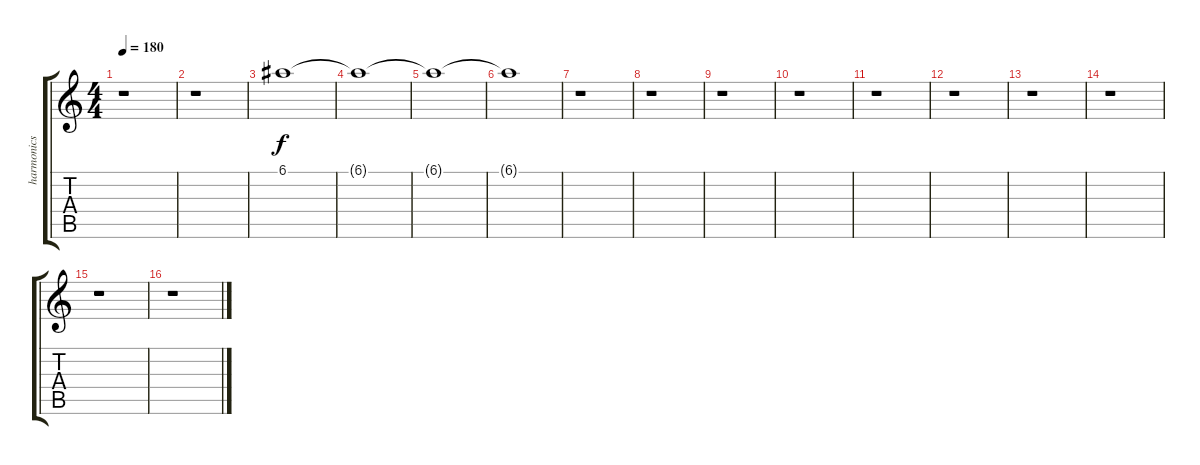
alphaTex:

\track ("harmonics" "harmonics") {instrument guitarharmonics}
\staff {score tabs}
\tuning (E4 B3 G3 D3 A2 E2) {hide}
\ts (4 4)
\tempo 180
\clef g2
\ks c
r.1{dy f} |
r.1 |
6.1.1 |
6.1{t}.1 |
6.1{t}.1 |
6.1{t}.1 |
r.1 |
r.1 |
r.1 |
r.1 |
r.1 |
r.1 |
r.1 |
r.1 |
r.1 |
r.1
